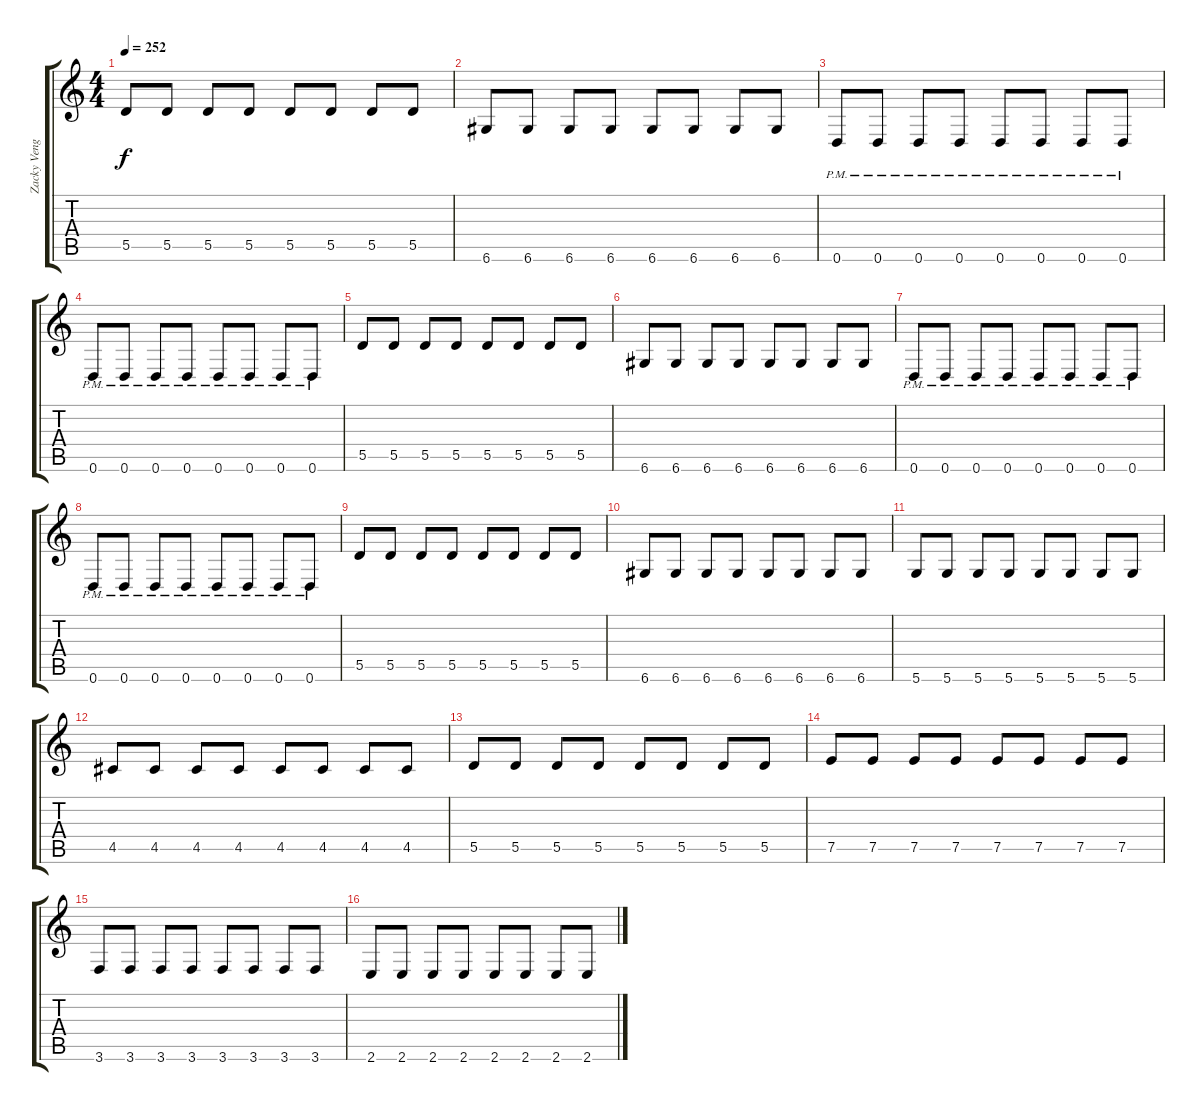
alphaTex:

\track ("Zacky Vengeance" "Zacky Veng") {instrument distortionguitar}
\staff {score tabs}
\tuning (E4 B3 G3 D3 A2 D2) {hide}
\ts (4 4)
\tempo 252
\clef g2
\ks c
5.5.8{dy f} 5.5.8 5.5.8 5.5.8 5.5.8 5.5.8 5.5.8 5.5.8 |
6.6.8 6.6.8 6.6.8 6.6.8 6.6.8 6.6.8 6.6.8 6.6.8 |
0.6{pm}.8 0.6{pm}.8 0.6{pm}.8 0.6{pm}.8 0.6{pm}.8 0.6{pm}.8 0.6{pm}.8 0.6{pm}.8 |
0.6{pm}.8 0.6{pm}.8 0.6{pm}.8 0.6{pm}.8 0.6{pm}.8 0.6{pm}.8 0.6{pm}.8 0.6{pm}.8 |
5.5.8 5.5.8 5.5.8 5.5.8 5.5.8 5.5.8 5.5.8 5.5.8 |
6.6.8 6.6.8 6.6.8 6.6.8 6.6.8 6.6.8 6.6.8 6.6.8 |
0.6{pm}.8 0.6{pm}.8 0.6{pm}.8 0.6{pm}.8 0.6{pm}.8 0.6{pm}.8 0.6{pm}.8 0.6{pm}.8 |
0.6{pm}.8 0.6{pm}.8 0.6{pm}.8 0.6{pm}.8 0.6{pm}.8 0.6{pm}.8 0.6{pm}.8 0.6{pm}.8 |
5.5.8 5.5.8 5.5.8 5.5.8 5.5.8 5.5.8 5.5.8 5.5.8 |
6.6.8 6.6.8 6.6.8 6.6.8 6.6.8 6.6.8 6.6.8 6.6.8 |
5.6.8 5.6.8 5.6.8 5.6.8 5.6.8 5.6.8 5.6.8 5.6.8 |
4.5.8 4.5.8 4.5.8 4.5.8 4.5.8 4.5.8 4.5.8 4.5.8 |
5.5.8 5.5.8 5.5.8 5.5.8 5.5.8 5.5.8 5.5.8 5.5.8 |
7.5.8 7.5.8 7.5.8 7.5.8 7.5.8 7.5.8 7.5.8 7.5.8 |
3.6.8 3.6.8 3.6.8 3.6.8 3.6.8 3.6.8 3.6.8 3.6.8 |
2.6.8 2.6.8 2.6.8 2.6.8 2.6.8 2.6.8 2.6.8 2.6.8
